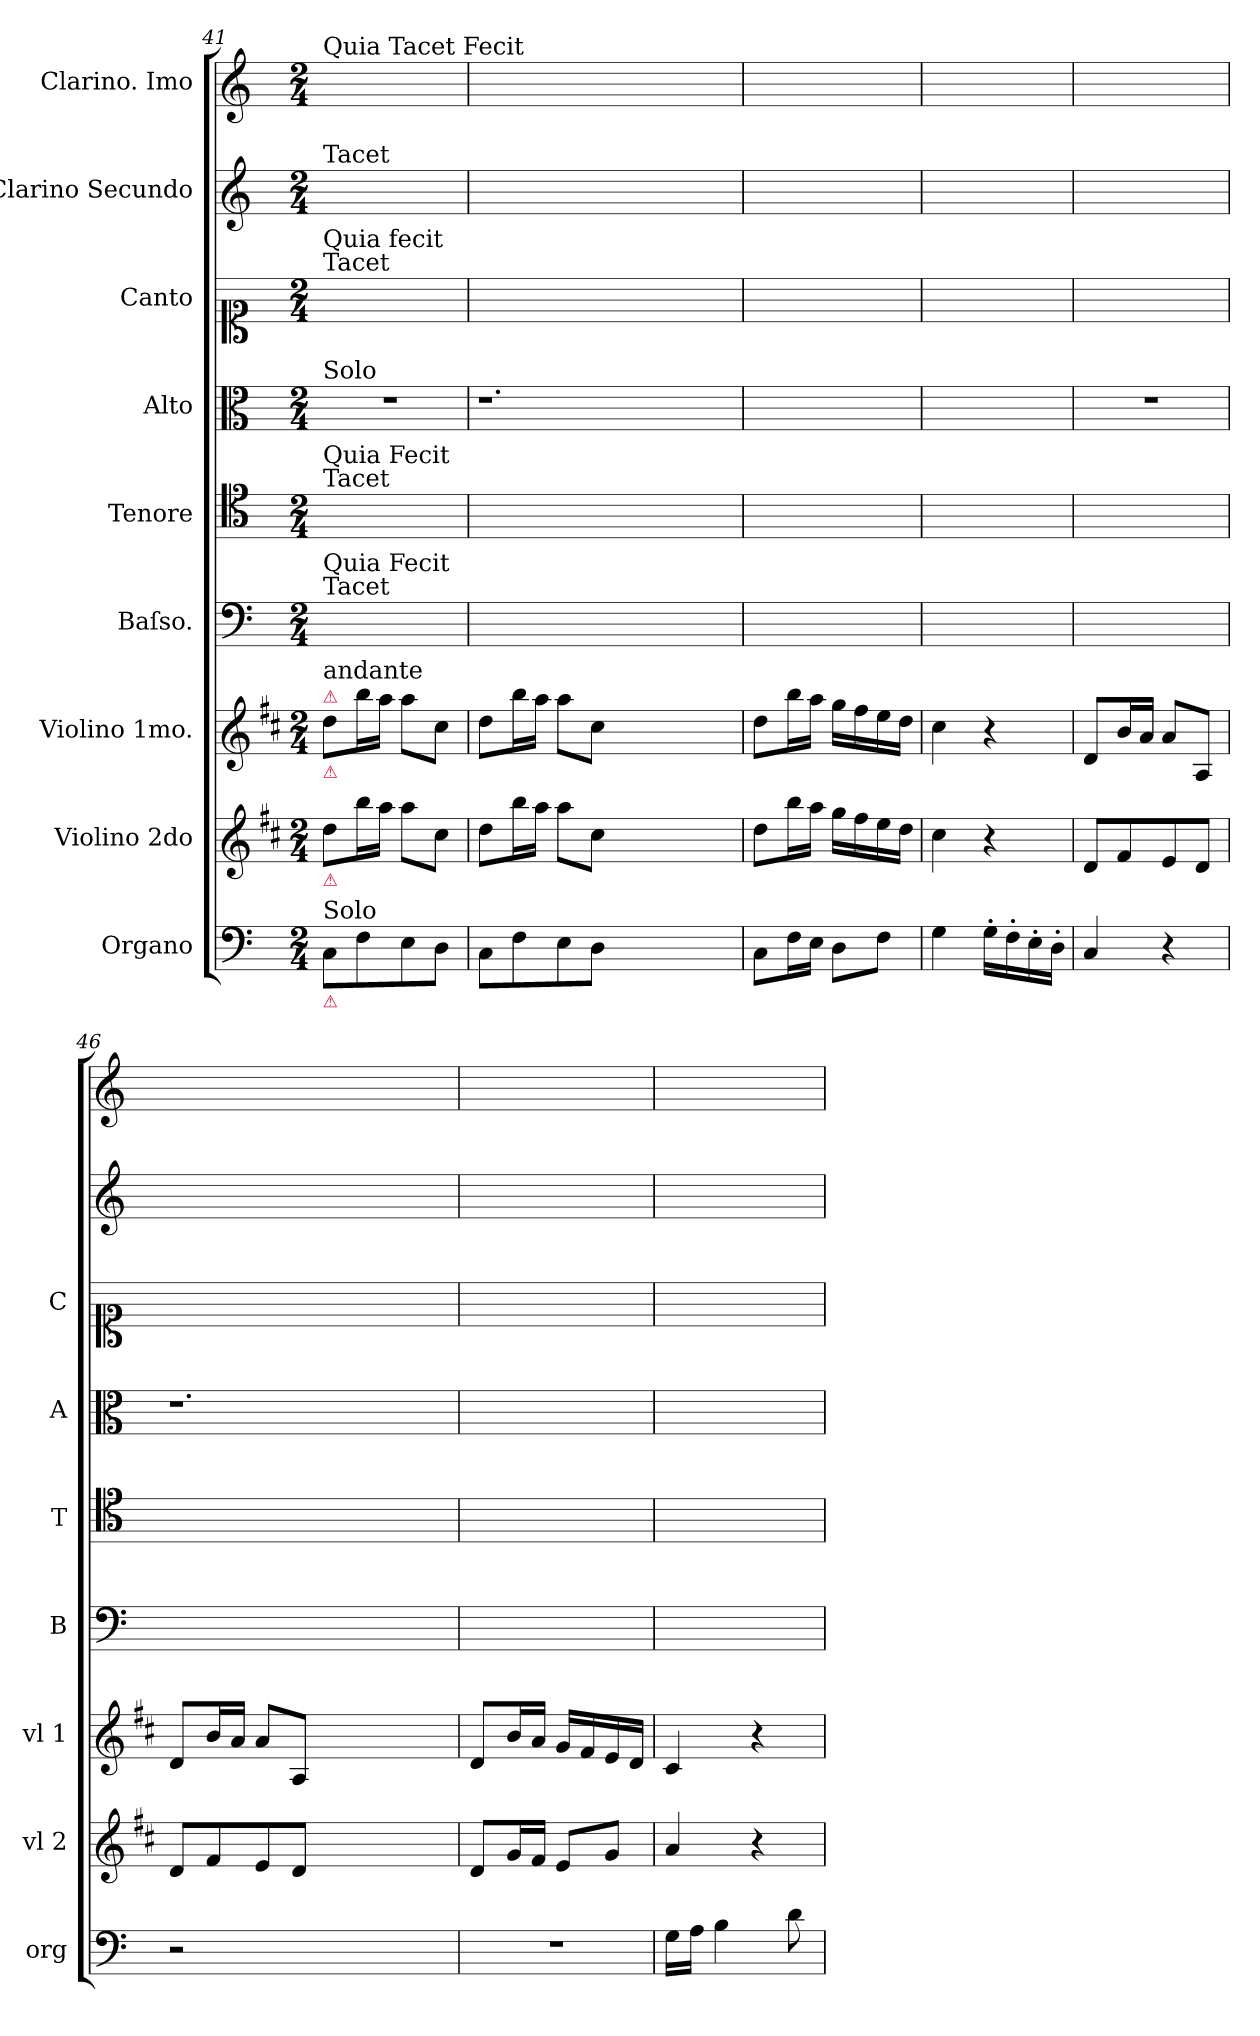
**kern	**kern	**kern	**kern	**kern	**kern	**kern	**kern	**kern
*part9	*part8	*part7	*part6	*part5	*part4	*part3	*part2	*part1
*staff9	*staff8	*staff7	*staff6	*staff5	*staff4	*staff3	*staff2	*staff1
*I"Organo	*I"Violino 2do	*I"Violino 1mo.	*I"Baſso.	*I"Tenore	*I"Alto	*I"Canto	*I"Clarino Secundo	*I"Clarino. Imo
*I'org	*I'vl 2	*I'vl 1	*I'B	*I'T	*I'A	*I'C	*	*
*clefF4	*clefG2	*clefG2	*clefF4	*clefC4	*clefC3	*clefC1	*clefG2	*clefG2
*	*ITrd1c2	*ITrd1c2	*	*	*	*	*	*
*k[]	*k[]	*k[]	*k[]	*k[]	*k[]	*k[]	*k[]	*k[]
*C:	*C:	*C:	*C:	*C:	*C:	*C:	*C:	*C:
*M2/4	*M2/4	*M2/4	*M2/4	*M2/4	*M2/4	*M2/4	*M2/4	*M2/4
=41	=41	=41	=41	=41	=41	=41	=41	=41
!	!	!	!	!	!	!	!	!LO:TX:a:t=Quia Tacet Fecit
!	!	!	!	!	!	!	!LO:TX:a:t=Tacet	!
!	!	!	!	!	!	!LO:TX:a:t=Quia fecit\nTacet	!	!
!	!	!	!	!	!LO:TX:a:t=Solo	!	!	!
!	!	!	!	!LO:TX:a:t=Quia Fecit\nTacet	!	!	!	!
!	!	!	!LO:TX:a:t=Quia Fecit\nTacet	!	!	!	!	!
!	!	!LO:TX:a:color=crimson:t=⚠	!	!	!	!	!	!
!	!	!LO:TX:a:t=andante	!	!	!	!	!	!
!	!	!LO:TX:b:color=crimson:t=⚠	!	!	!	!	!	!
!	!LO:TX:b:color=crimson:t=⚠	!	!	!	!	!	!	!
!LO:TX:b:color=crimson:t=⚠	!	!	!	!	!	!	!	!
!LO:TX:a:t=Solo	!	!	!	!	!	!	!	!
8C\L	8cc\L	8cc\L	2ryy	2ryy	2r	2ryy	2ryy	2ryy
8F\	16aa\L	16aa\L	.	.	.	.	.	.
.	16gg\JJ	16gg\JJ	.	.	.	.	.	.
8E\	8gg\L	8gg\L	.	.	.	.	.	.
8D\J	8b\J	8b\J	.	.	.	.	.	.
=42	=42	=42	=42	=42	=42	=42	=42	=42
8C\L	8cc\L	8cc\L	2ryy	2ryy	1.r	2ryy	2ryy	2ryy
8F\	16aa\L	16aa\L	.	.	.	.	.	.
.	16gg\JJ	16gg\JJ	.	.	.	.	.	.
8E\	8gg\L	8gg\L	.	.	.	.	.	.
8D\J	8b\J	8b\J	.	.	.	.	.	.
1ryy	1ryy	1ryy	1ryy	1ryy	.	1ryy	1ryy	1ryy
=43	=43	=43	=43	=43	=43	=43	=43	=43
8C\L	8cc\L	8cc\L	2ryy	2ryy	2ryy	2ryy	2ryy	2ryy
16F\L	16aa\L	16aa\L	.	.	.	.	.	.
16E\JJ	16gg\JJ	16gg\JJ	.	.	.	.	.	.
8D\L	16ff\LL	16ff\LL	.	.	.	.	.	.
.	16ee\	16ee\	.	.	.	.	.	.
8F\J	16dd\	16dd\	.	.	.	.	.	.
.	16cc\JJ	16cc\JJ	.	.	.	.	.	.
=44	=44	=44	=44	=44	=44	=44	=44	=44
4G\	4b\	4b\	2ryy	2ryy	2ryy	2ryy	2ryy	2ryy
16G'\LL	4r	4r	.	.	.	.	.	.
16F'\	.	.	.	.	.	.	.	.
16E'\	.	.	.	.	.	.	.	.
16D'\JJ	.	.	.	.	.	.	.	.
=45	=45	=45	=45	=45	=45	=45	=45	=45
4C/	8c/L	8c/L	2ryy	2ryy	2r	2ryy	2ryy	2ryy
.	8e/	16a/L	.	.	.	.	.	.
.	.	16g/JJ	.	.	.	.	.	.
4r	8d/	8g/L	.	.	.	.	.	.
.	8c/J	8G/J	.	.	.	.	.	.
=46	=46	=46	=46	=46	=46	=46	=46	=46
2r	8c/L	8c/L	2ryy	2ryy	1.r	2ryy	2ryy	2ryy
.	8e/	16a/L	.	.	.	.	.	.
.	.	16g/JJ	.	.	.	.	.	.
.	8d/	8g/L	.	.	.	.	.	.
.	8c/J	8G/J	.	.	.	.	.	.
1ryy	1ryy	1ryy	1ryy	1ryy	.	1ryy	1ryy	1ryy
=47	=47	=47	=47	=47	=47	=47	=47	=47
2r	8c/L	8c/L	2ryy	2ryy	2ryy	2ryy	2ryy	2ryy
.	16f/L	16a/L	.	.	.	.	.	.
.	16e/JJ	16g/JJ	.	.	.	.	.	.
.	8d/L	16f/LL	.	.	.	.	.	.
.	.	16e/	.	.	.	.	.	.
.	8f/J	16d/	.	.	.	.	.	.
.	.	16c/JJ	.	.	.	.	.	.
=48	=48	=48	=48	=48	=48	=48	=48	=48
16G\LL	4g/	4B/	2ryy	2ryy	2ryy	2ryy	2ryy	2ryy
16A\JJ	.	.	.	.	.	.	.	.
4B\	.	.	.	.	.	.	.	.
.	4r	4r	.	.	.	.	.	.
8d\	.	.	.	.	.	.	.	.
=	=	=	=	=	=	=	=	=
*-	*-	*-	*-	*-	*-	*-	*-	*-
